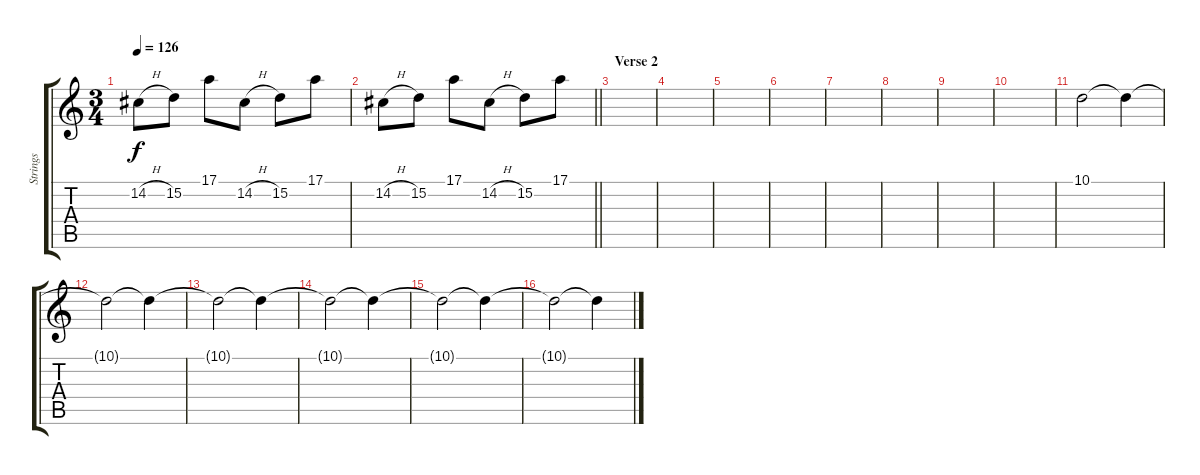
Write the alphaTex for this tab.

\track ("Strings" "Strings") {instrument stringensemble1}
\staff {score tabs}
\tuning (E4 B3 G3 D3 A2 D2) {hide}
\ts (3 4)
\tempo 126
\clef g2
\ks c
14.2{h}.8{dy f} 15.2.8 17.1.8 14.2{h}.8 15.2.8 17.1.8 |
\barLineRight lightlight
14.2{h}.8 15.2.8 17.1.8 14.2{h}.8 15.2.8 17.1.8 |
\section ("" "Verse 2")
|
|
|
|
|
|
|
|
10.1.2{volume 12} 10.1{t}.4 |
10.1{t}.2 10.1{t}.4 |
10.1{t}.2 10.1{t}.4 |
10.1{t}.2 10.1{t}.4 |
10.1{t}.2 10.1{t}.4 |
10.1{t}.2 10.1{t}.4
